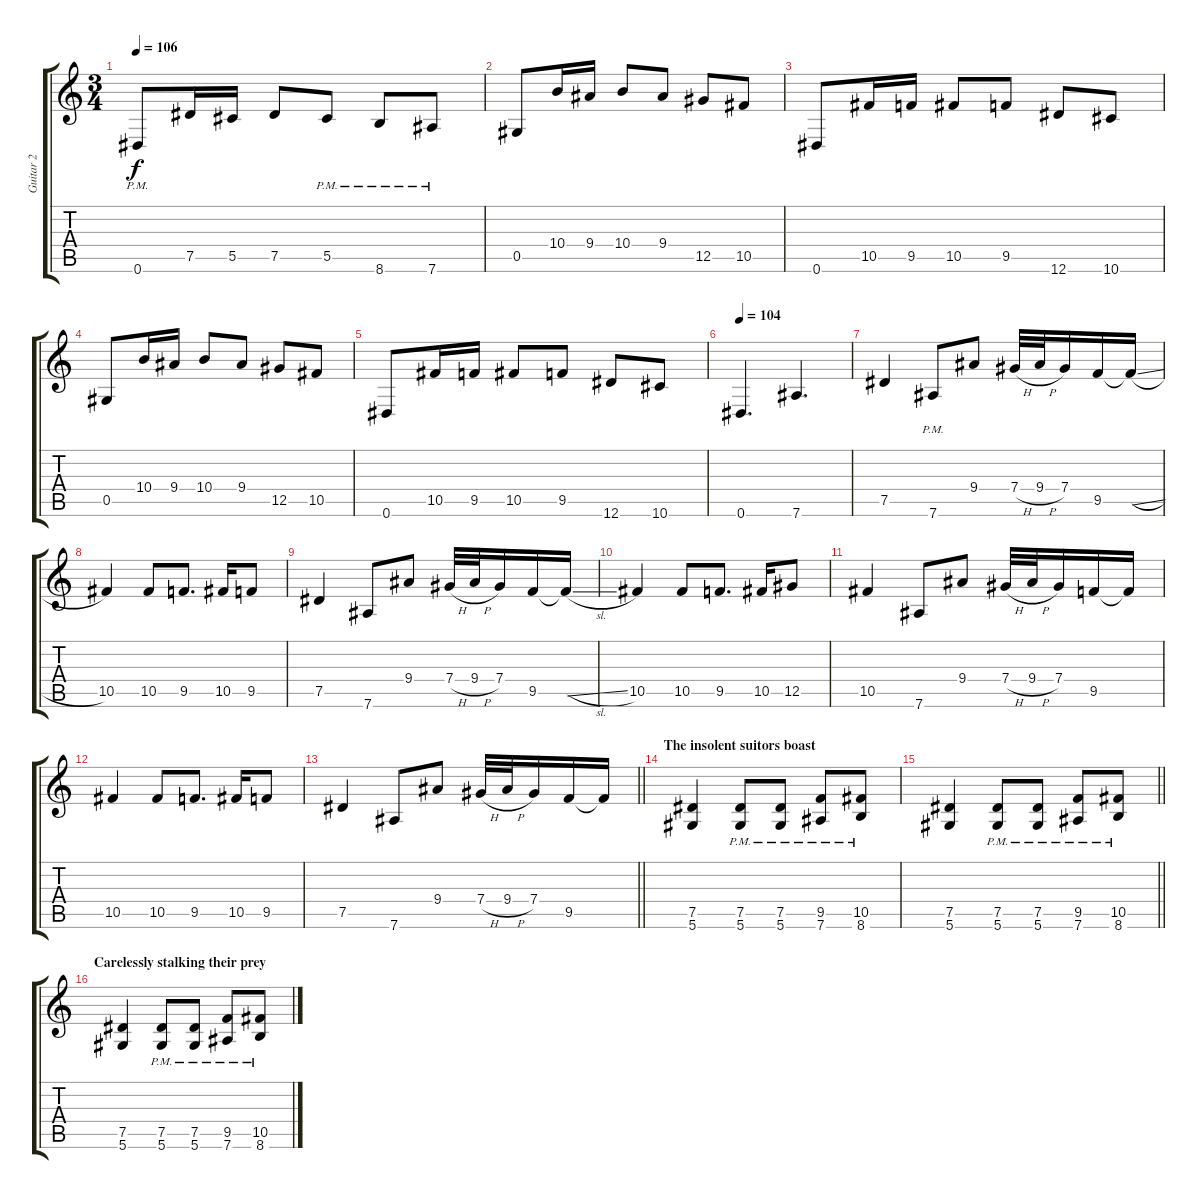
\track ("Guitar 2" "Guitar 2") {instrument overdrivenguitar}
\staff {score tabs}
\tuning (Eb4 Bb3 Gb3 Db3 Ab2 Eb2) {hide}
\ts (3 4)
\tempo 106
\clef g2
\ks c
0.6{pm}.8{dy f} 7.5.16 5.5.16 7.5.8 5.5{pm}.8 8.6{pm}.8 7.6{pm}.8 |
0.5.8 10.4.16 9.4.16 10.4.8 9.4.8 12.5.8 10.5.8 |
0.6.8 10.5.16 9.5.16 10.5.8 9.5.8 12.6.8 10.6.8 |
0.5.8 10.4.16 9.4.16 10.4.8 9.4.8 12.5.8 10.5.8 |
0.6.8 10.5.16 9.5.16 10.5.8 9.5.8 12.6.8 10.6.8 |
\tempo 104
0.6.4{d} 7.6.4{d} |
7.5.4 7.6{pm}.8 9.4.8 7.4{h}.32 9.4{h}.32 7.4.16 9.5.16 9.5{sl t}.16 |
10.5.4 10.5.8 9.5.8{d} 10.5.16 9.5.8 |
7.5.4 7.6.8 9.4.8 7.4{h}.32 9.4{h}.32 7.4.16 9.5.16 9.5{sl t}.16 |
10.5.4 10.5.8 9.5.8{d} 10.5.16 12.5.8 |
10.5.4 7.6.8 9.4.8 7.4{h}.32 9.4{h}.32 7.4.16 9.5.16 9.5{t}.16 |
10.5.4 10.5.8 9.5.8{d} 10.5.16 9.5.8 |
\barLineRight lightlight
7.5.4 7.6.8 9.4.8 7.4{h}.32 9.4{h}.32 7.4.16 9.5.16 9.5{t}.16 |
\section ("" "The insolent suitors boast")
(7.5 5.6).4 (7.5{pm} 5.6{pm}).8 (7.5{pm} 5.6{pm}).8 (9.5{pm} 7.6{pm}).8 (10.5{pm} 8.6{pm}).8 |
\barLineRight lightlight
(7.5 5.6).4 (7.5{pm} 5.6{pm}).8 (7.5{pm} 5.6{pm}).8 (9.5{pm} 7.6{pm}).8 (10.5{pm} 8.6{pm}).8 |
\section ("" "Carelessly stalking their prey")
(7.5 5.6).4 (7.5{pm} 5.6{pm}).8 (7.5{pm} 5.6{pm}).8 (9.5{pm} 7.6{pm}).8 (10.5{pm} 8.6{pm}).8
